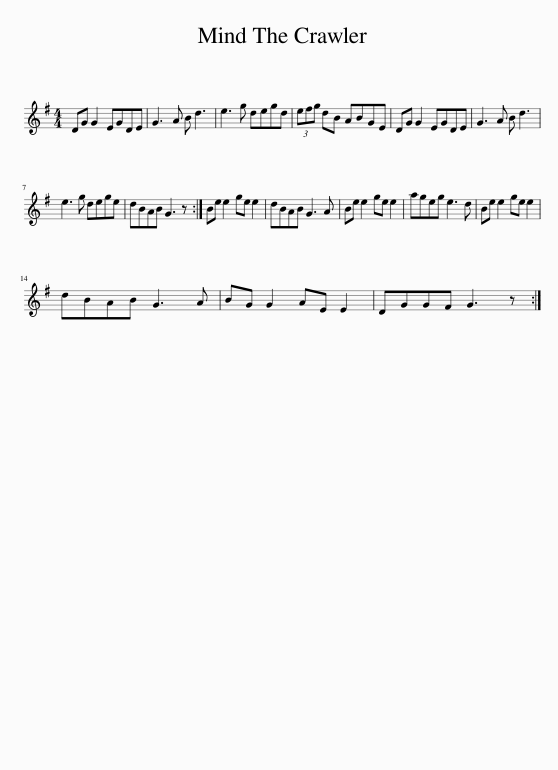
X:1
L:1/8
M:4/4
I:linebreak $
K:G
V:1 treble
V:1
 DG G2 EGDE | G3 A B d3 | e3 g degd | (3efg dB ABGE | DG G2 EGDE | %5
 G3 A B d3 |$ e3 g dege | dBAB G3 z :| Be e2 ge e2 | dBAB G3 A | %10
 Be e2 ge e2 | ageg e3 d | Be e2 ge e2 |$ dBAB G3 A | BG G2 AE E2 | %15
 DGGF G3 z :| %16
